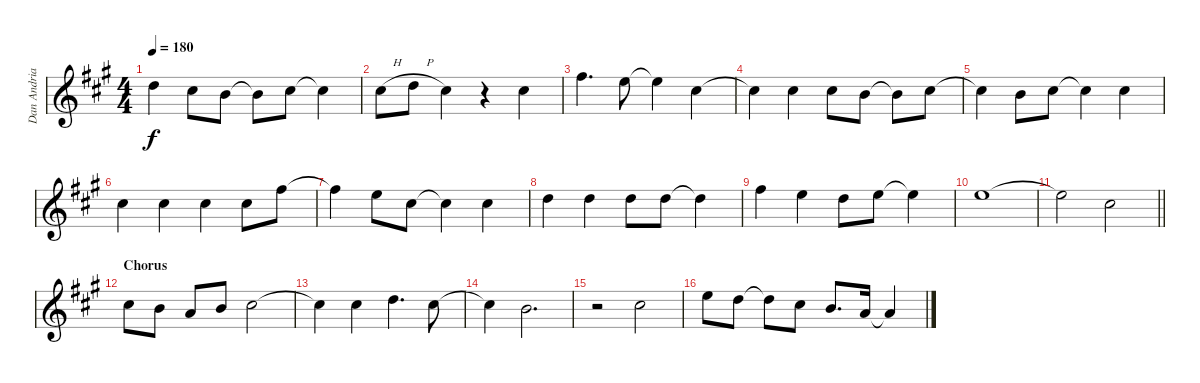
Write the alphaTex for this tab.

\track ("Dan Andriano - Vocals" "Dan Andria") {instrument electricguitarclean}
\staff {score}
\tuning (E4 B3 G3 D3 A2 E2) {hide}
\ts (4 4)
\tempo 180
\clef g2
\ks a
3.2{t}.4{dy f} 2.2.8 0.2.8 0.2{t}.8 2.2.8 2.2{t}.4 |
2.2{h}.8 3.2{h}.8 2.2.4 r.4 2.2.4 |
2.1.4{d} 0.1.8 0.1{t}.4 2.2.4 |
2.2{t}.4 2.2.4 2.2.8 0.2.8 0.2{t}.8 2.2.8 |
2.2{t}.4 0.2.8 2.2.8 2.2{t}.4 2.2.4 |
2.2.4 2.2.4 2.2.4 2.2.8 2.1.8 |
2.1{t}.4 0.1.8 2.2.8 2.2{t}.4 16.5.4 |
3.2.4 3.2.4 3.2.8 3.2.8 3.2{t}.4 |
7.2.4 0.1.4 3.2.8 0.1.8 0.1{t}.4 |
0.1.1 |
\barLineRight lightlight
0.1{t}.2 2.2.2 |
\section ("" "Chorus")
2.2.8{volume 16} 0.2.8 2.3.8 0.2.8 2.2.2 |
2.2{t}.4 2.2.4 3.2.4{d} 2.2.8 |
2.2{t}.4 0.2.2{d} |
r.2 2.2.2 |
0.1.8 3.2.8 3.2{t}.8 6.3.8 0.2.8{d} 2.3.16 2.3{t}.4
